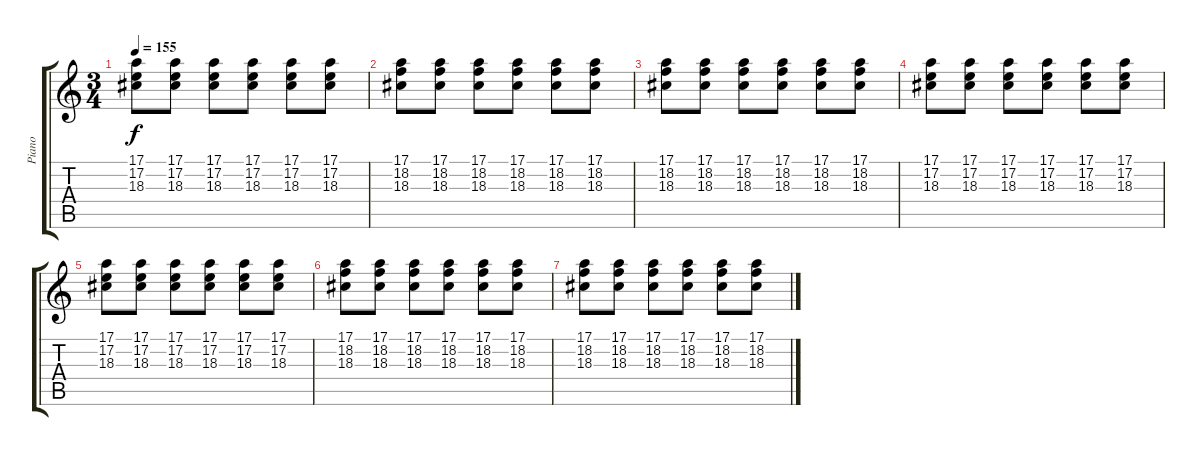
\track ("Piano" "Piano") {instrument acousticgrandpiano}
\staff {score tabs}
\tuning (E4 B3 G3 D3 A2 E2) {hide}
\ts (3 4)
\tempo 155
\clef g2
\ks c
(17.1 17.2 18.3).8{dy f} (17.1 17.2 18.3).8 (17.1 17.2 18.3).8 (17.1 17.2 18.3).8 (17.1 17.2 18.3).8 (17.1 17.2 18.3).8 |
(17.1 18.2 18.3).8 (17.1 18.2 18.3).8 (17.1 18.2 18.3).8 (17.1 18.2 18.3).8 (17.1 18.2 18.3).8 (17.1 18.2 18.3).8 |
(17.1 18.2 18.3).8 (17.1 18.2 18.3).8 (17.1 18.2 18.3).8 (17.1 18.2 18.3).8 (17.1 18.2 18.3).8 (17.1 18.2 18.3).8 |
(17.1 17.2 18.3).8 (17.1 17.2 18.3).8 (17.1 17.2 18.3).8 (17.1 17.2 18.3).8 (17.1 17.2 18.3).8 (17.1 17.2 18.3).8 |
(17.1 17.2 18.3).8 (17.1 17.2 18.3).8 (17.1 17.2 18.3).8 (17.1 17.2 18.3).8 (17.1 17.2 18.3).8 (17.1 17.2 18.3).8 |
(17.1 18.2 18.3).8 (17.1 18.2 18.3).8 (17.1 18.2 18.3).8 (17.1 18.2 18.3).8 (17.1 18.2 18.3).8 (17.1 18.2 18.3).8 |
(17.1 18.2 18.3).8 (17.1 18.2 18.3).8 (17.1 18.2 18.3).8 (17.1 18.2 18.3).8 (17.1 18.2 18.3).8 (17.1 18.2 18.3).8
